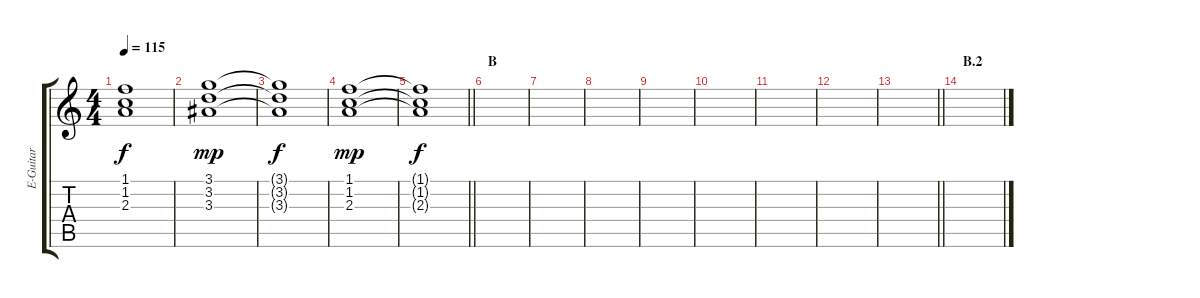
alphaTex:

\track ("E-Guitar" "E-Guitar") {instrument overdrivenguitar}
\staff {score tabs}
\tuning (E4 B3 G3 D3 A2 E2) {hide}
\ts (4 4)
\tempo 115
\clef g2
\ks c
(1.1{t} 1.2{t} 2.3{t}).1{dy f} |
(3.1 3.2 3.3).1{dy mp} |
(3.1{t} 3.2{t} 3.3{t}).1{dy f} |
(1.1 1.2 2.3).1{dy mp} |
\barLineRight lightlight
(1.1{t} 1.2{t} 2.3{t}).1{dy f} |
\section ("" "B")
|
|
|
|
|
|
|
\barLineRight lightlight
|
\section ("" "B.2")
